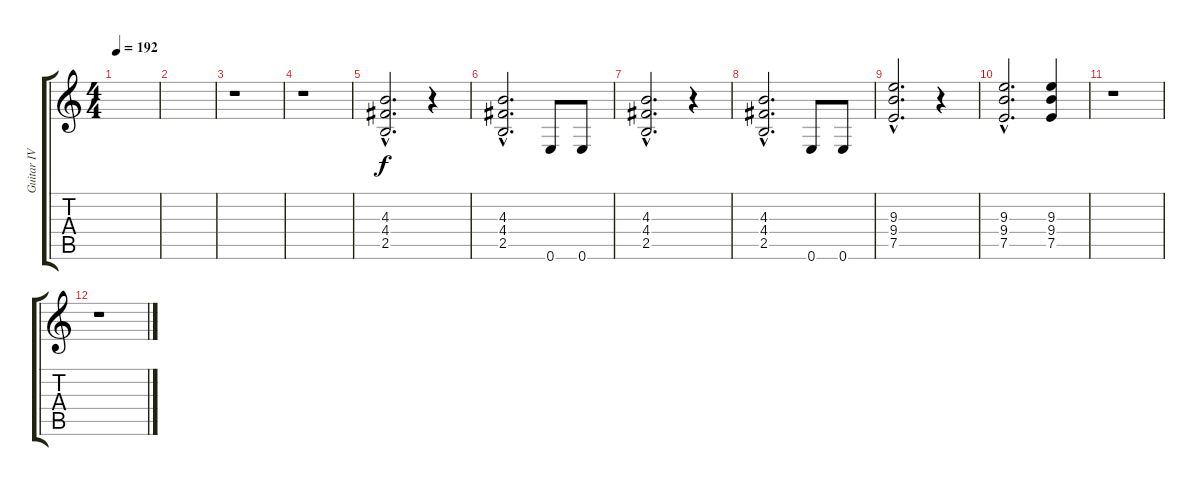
\track ("Guitar IV" "Guitar IV") {instrument distortionguitar}
\staff {score tabs}
\tuning (E4 B3 G3 D3 A2 E2) {hide}
\ts (4 4)
\tempo 192
\clef g2
\ks c
|
|
r.1 |
r.1 |
(4.3{hac} 4.4{hac} 2.5{hac}).2{d} r.4 |
(4.3{hac} 4.4{hac} 2.5{hac}).2{d} 0.6.8 0.6.8 |
(4.3{hac} 4.4{hac} 2.5{hac}).2{d} r.4 |
(4.3{hac} 4.4{hac} 2.5{hac}).2{d} 0.6.8 0.6.8 |
(9.3{hac} 9.4{hac} 7.5{hac}).2{d} r.4 |
(9.3{hac} 9.4{hac} 7.5{hac}).2{d} (9.3 9.4 7.5).4 |
r.1 |
r.1
